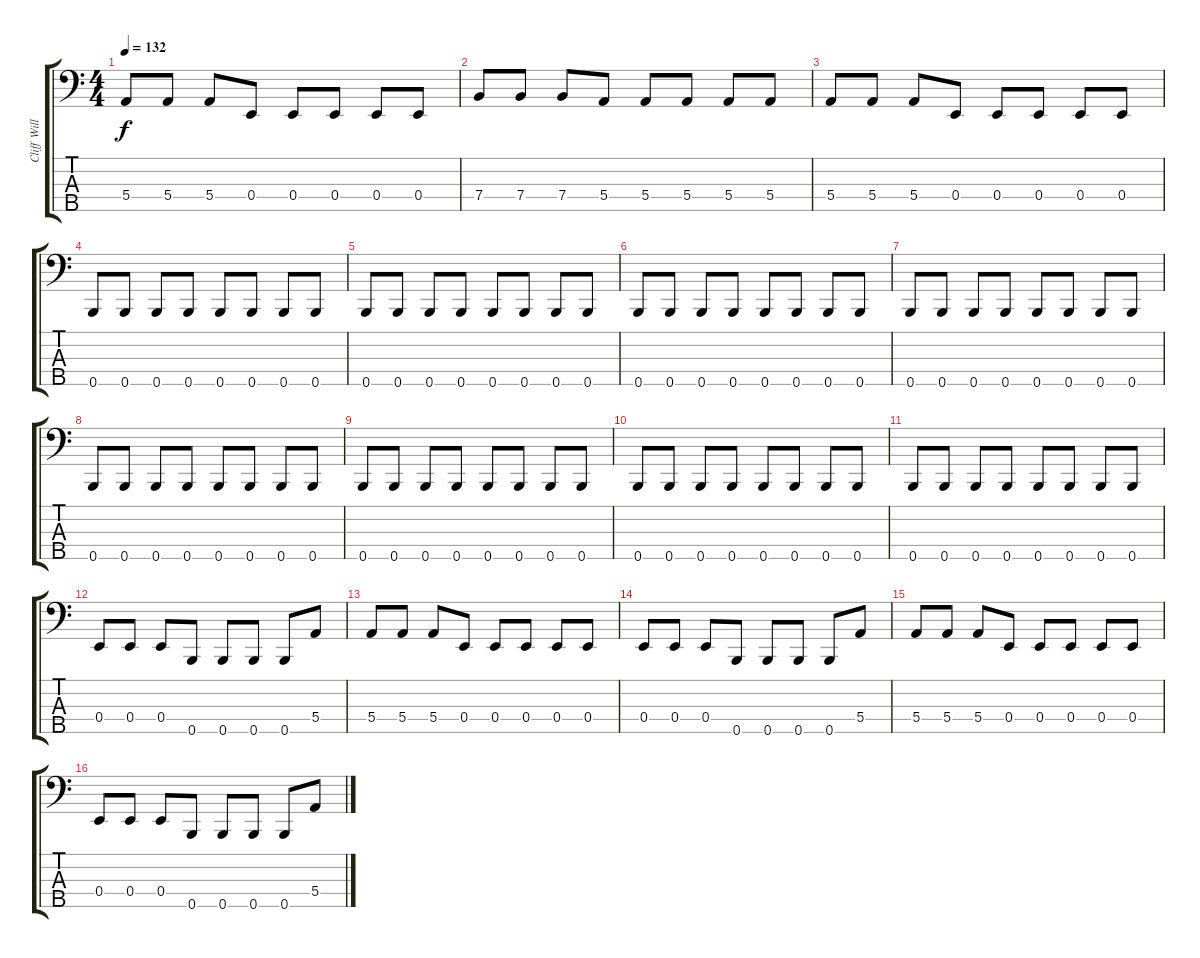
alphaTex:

\track ("Cliff Williams" "Cliff Will") {instrument electricbassfinger}
\staff {score tabs}
\tuning (G2 D2 A1 E1 B0) {hide}
\ts (4 4)
\tempo 132
\clef f4
\ks c
5.4.8{dy f} 5.4.8 5.4.8 0.4.8 0.4.8 0.4.8 0.4.8 0.4.8 |
7.4.8 7.4.8 7.4.8 5.4.8 5.4.8 5.4.8 5.4.8 5.4.8 |
5.4.8 5.4.8 5.4.8 0.4.8 0.4.8 0.4.8 0.4.8 0.4.8 |
0.5.8 0.5.8 0.5.8 0.5.8 0.5.8 0.5.8 0.5.8 0.5.8 |
0.5.8 0.5.8 0.5.8 0.5.8 0.5.8 0.5.8 0.5.8 0.5.8 |
0.5.8 0.5.8 0.5.8 0.5.8 0.5.8 0.5.8 0.5.8 0.5.8 |
0.5.8 0.5.8 0.5.8 0.5.8 0.5.8 0.5.8 0.5.8 0.5.8 |
0.5.8 0.5.8 0.5.8 0.5.8 0.5.8 0.5.8 0.5.8 0.5.8 |
0.5.8 0.5.8 0.5.8 0.5.8 0.5.8 0.5.8 0.5.8 0.5.8 |
0.5.8 0.5.8 0.5.8 0.5.8 0.5.8 0.5.8 0.5.8 0.5.8 |
0.5.8 0.5.8 0.5.8 0.5.8 0.5.8 0.5.8 0.5.8 0.5.8 |
0.4.8 0.4.8 0.4.8 0.5.8 0.5.8 0.5.8 0.5.8 5.4.8 |
5.4.8 5.4.8 5.4.8 0.4.8 0.4.8 0.4.8 0.4.8 0.4.8 |
0.4.8 0.4.8 0.4.8 0.5.8 0.5.8 0.5.8 0.5.8 5.4.8 |
5.4.8 5.4.8 5.4.8 0.4.8 0.4.8 0.4.8 0.4.8 0.4.8 |
0.4.8 0.4.8 0.4.8 0.5.8 0.5.8 0.5.8 0.5.8 5.4.8
